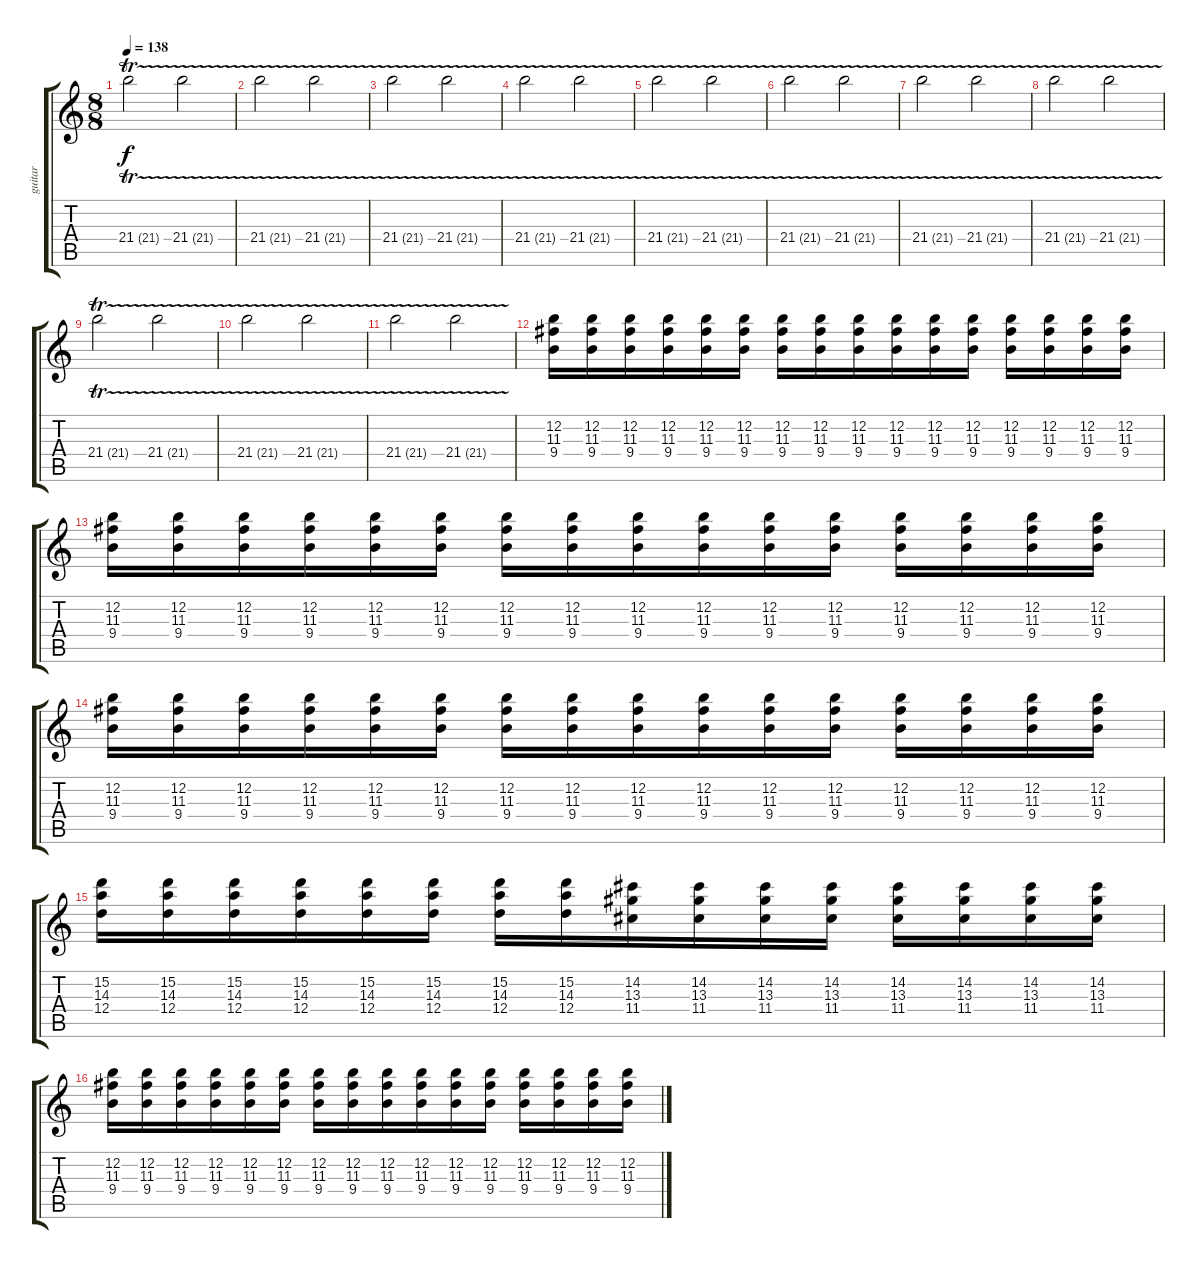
\track ("guitar" "guitar") {instrument guitarharmonics}
\staff {score tabs}
\tuning (E4 B3 G3 D3 A2 E2) {hide}
\ts (8 8)
\tempo 138
\clef g2
\ks c
21.4{tr (21 16)}.2{dy f} 21.4{tr (21 16)}.2 |
21.4{tr (21 16)}.2 21.4{tr (21 16)}.2 |
21.4{tr (21 16)}.2 21.4{tr (21 16)}.2 |
21.4{tr (21 16)}.2 21.4{tr (21 16)}.2 |
21.4{tr (21 16)}.2 21.4{tr (21 16)}.2 |
21.4{tr (21 16)}.2 21.4{tr (21 16)}.2 |
21.4{tr (21 16)}.2 21.4{tr (21 16)}.2 |
21.4{tr (21 16)}.2 21.4{tr (21 16)}.2 |
21.4{tr (21 16)}.2 21.4{tr (21 16)}.2 |
21.4{tr (21 16)}.2 21.4{tr (21 16)}.2 |
21.4{tr (21 16)}.2 21.4{tr (21 16)}.2 |
(12.2 11.3 9.4).16 (12.2 11.3 9.4).16 (12.2 11.3 9.4).16 (12.2 11.3 9.4).16 (12.2 11.3 9.4).16 (12.2 11.3 9.4).16 (12.2 11.3 9.4).16 (12.2 11.3 9.4).16 (12.2 11.3 9.4).16 (12.2 11.3 9.4).16 (12.2 11.3 9.4).16 (12.2 11.3 9.4).16 (12.2 11.3 9.4).16 (12.2 11.3 9.4).16 (12.2 11.3 9.4).16 (12.2 11.3 9.4).16 |
(12.2 11.3 9.4).16 (12.2 11.3 9.4).16 (12.2 11.3 9.4).16 (12.2 11.3 9.4).16 (12.2 11.3 9.4).16 (12.2 11.3 9.4).16 (12.2 11.3 9.4).16 (12.2 11.3 9.4).16 (12.2 11.3 9.4).16 (12.2 11.3 9.4).16 (12.2 11.3 9.4).16 (12.2 11.3 9.4).16 (12.2 11.3 9.4).16 (12.2 11.3 9.4).16 (12.2 11.3 9.4).16 (12.2 11.3 9.4).16 |
(12.2 11.3 9.4).16 (12.2 11.3 9.4).16 (12.2 11.3 9.4).16 (12.2 11.3 9.4).16 (12.2 11.3 9.4).16 (12.2 11.3 9.4).16 (12.2 11.3 9.4).16 (12.2 11.3 9.4).16 (12.2 11.3 9.4).16 (12.2 11.3 9.4).16 (12.2 11.3 9.4).16 (12.2 11.3 9.4).16 (12.2 11.3 9.4).16 (12.2 11.3 9.4).16 (12.2 11.3 9.4).16 (12.2 11.3 9.4).16 |
(15.2 14.3 12.4).16 (15.2 14.3 12.4).16 (15.2 14.3 12.4).16 (15.2 14.3 12.4).16 (15.2 14.3 12.4).16 (15.2 14.3 12.4).16 (15.2 14.3 12.4).16 (15.2 14.3 12.4).16 (14.2 13.3 11.4).16 (14.2 13.3 11.4).16 (14.2 13.3 11.4).16 (14.2 13.3 11.4).16 (14.2 13.3 11.4).16 (14.2 13.3 11.4).16 (14.2 13.3 11.4).16 (14.2 13.3 11.4).16 |
(12.2 11.3 9.4).16 (12.2 11.3 9.4).16 (12.2 11.3 9.4).16 (12.2 11.3 9.4).16 (12.2 11.3 9.4).16 (12.2 11.3 9.4).16 (12.2 11.3 9.4).16 (12.2 11.3 9.4).16 (12.2 11.3 9.4).16 (12.2 11.3 9.4).16 (12.2 11.3 9.4).16 (12.2 11.3 9.4).16 (12.2 11.3 9.4).16 (12.2 11.3 9.4).16 (12.2 11.3 9.4).16 (12.2 11.3 9.4).16
